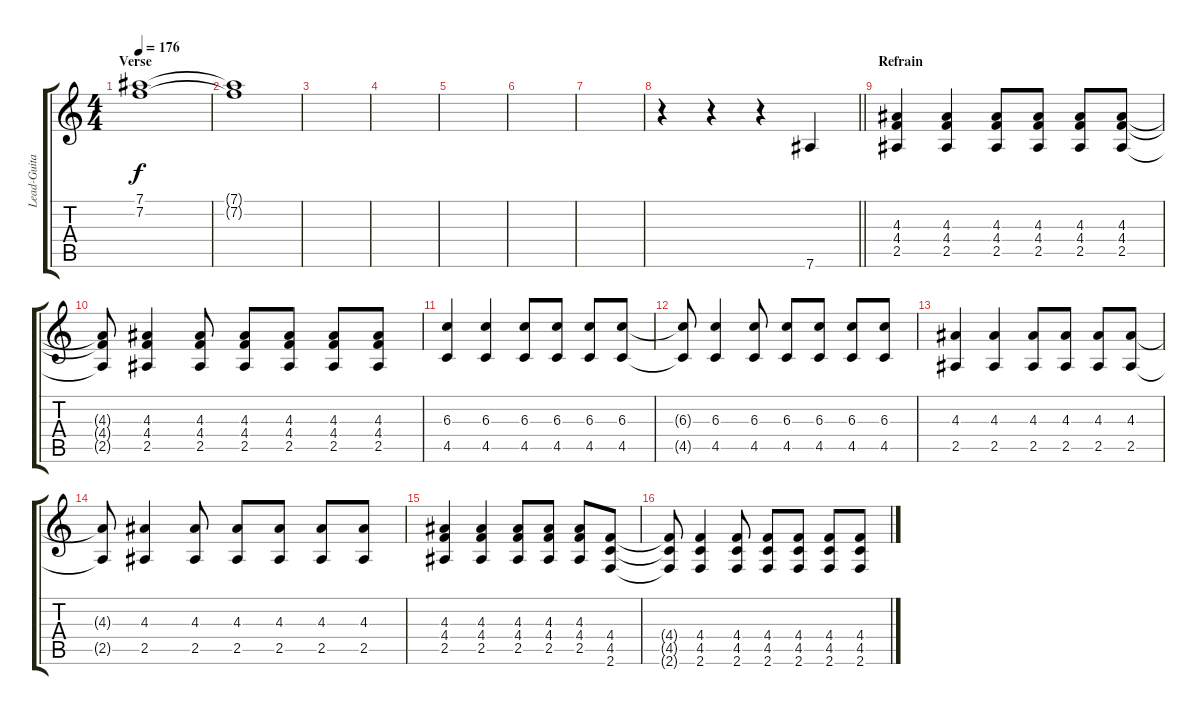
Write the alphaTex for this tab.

\track ("Lead-Guitar" "Lead-Guita") {instrument distortionguitar}
\staff {score tabs}
\tuning (Eb4 Bb3 Gb3 Db3 Ab2 Eb2) {hide}
\ts (4 4)
\section ("" "Verse")
\tempo 176
\clef g2
\ks c
(7.1 7.2).1{dy f volume 0} |
(7.1{t} 7.2{t}).1 |
|
|
|
|
|
\barLineRight lightlight
r.4 r.4 r.4 7.6.4{volume 16} |
\section ("" "Refrain")
(4.3 4.4 2.5).4 (4.3 4.4 2.5).4 (4.3 4.4 2.5).8 (4.3 4.4 2.5).8 (4.3 4.4 2.5).8 (4.3 4.4 2.5).8 |
(4.3{t} 4.4{t} 2.5{t}).8 (4.3 4.4 2.5).4 (4.3 4.4 2.5).8 (4.3 4.4 2.5).8 (4.3 4.4 2.5).8 (4.3 4.4 2.5).8 (4.3 4.4 2.5).8 |
(6.3 4.5).4 (6.3 4.5).4 (6.3 4.5).8 (6.3 4.5).8 (6.3 4.5).8 (6.3 4.5).8 |
(6.3{t} 4.5{t}).8 (6.3 4.5).4 (6.3 4.5).8 (6.3 4.5).8 (6.3 4.5).8 (6.3 4.5).8 (6.3 4.5).8 |
(4.3 2.5).4 (4.3 2.5).4 (4.3 2.5).8 (4.3 2.5).8 (4.3 2.5).8 (4.3 2.5).8 |
(4.3{t} 2.5{t}).8 (4.3 2.5).4 (4.3 2.5).8 (4.3 2.5).8 (4.3 2.5).8 (4.3 2.5).8 (4.3 2.5).8 |
(4.3 4.4 2.5).4 (4.3 4.4 2.5).4 (4.3 4.4 2.5).8 (4.3 4.4 2.5).8 (4.3 4.4 2.5).8 (4.4 4.5 2.6).8 |
(4.4{t} 4.5{t} 2.6{t}).8 (4.4 4.5 2.6).4 (4.4 4.5 2.6).8 (4.4 4.5 2.6).8 (4.4 4.5 2.6).8 (4.4 4.5 2.6).8 (4.4 4.5 2.6).8
